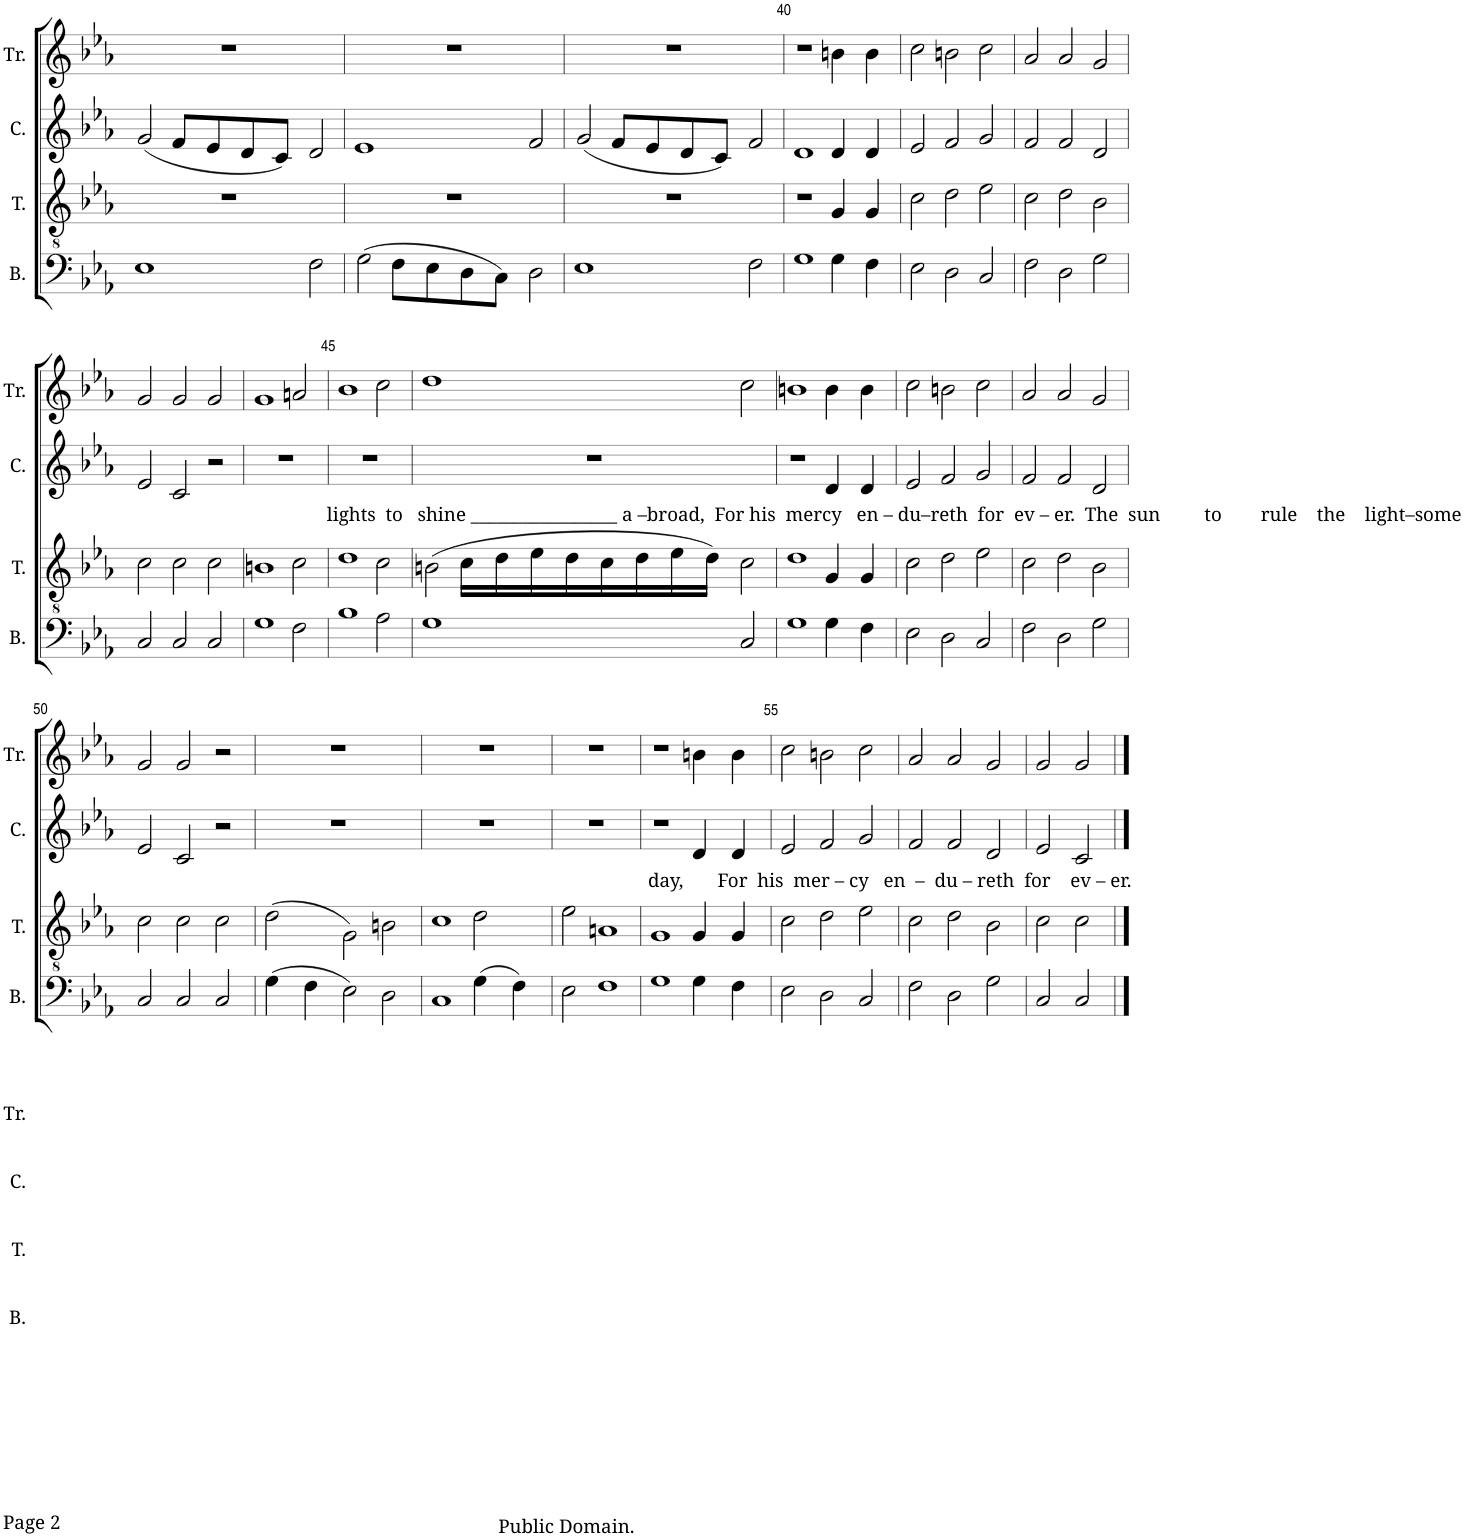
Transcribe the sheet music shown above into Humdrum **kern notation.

**kern	**kern	**kern	**kern
*part4	*part3	*part2	*part1
*staff4	*staff3	*staff2	*staff1
*I"B.	*I"T.	*I"C.	*I"Tr.
*I'B.	*I'T.	*I'C.	*I'Tr.
!!LO:PB:g=z
*clefF4	*clefGv2	*clefG2	*clefG2
*k[b-e-a-]	*k[b-e-a-]	*k[b-e-a-]	*k[b-e-a-]
*M3/2	*M3/2	*M3/2	*M3/2
=37	=37	=37	=37
1E-	1.r	(2g/	1.r
.	.	8f/L	.
.	.	8e-/	.
.	.	8d/	.
.	.	8c/J)	.
2F\	.	2d/	.
=38	=38	=38	=38
(2G\	1.r	1e-	1.r
8F\L	.	.	.
8E-\	.	.	.
8D\	.	.	.
8C\J)	.	.	.
2D\	.	2f/	.
=39	=39	=39	=39
1E-	1.r	(2g/	1.r
.	.	8f/L	.
.	.	8e-/	.
.	.	8d/	.
.	.	8c/J)	.
2F\	.	2f/	.
=40	=40	=40	=40
1G	1r	1d	1r
4G\	4G/	4d/	4bn\
4F\	4G/	4d/	4b\
=41	=41	=41	=41
2E-\	2c\	2e-/	2cc\
2D\	2d\	2f/	2bn\
2C/	2e-\	2g/	2cc\
=42	=42	=42	=42
2F\	2c\	2f/	2a-/
2D\	2d\	2f/	2a-/
2G\	2B-\	2d/	2g/
!!LO:LB:g=z
=43	=43	=43	=43
2C/	2c\	2e-/	2g/
2C/	2c\	2c/	2g/
2C/	2c\	2r	2g/
=44	=44	=44	=44
1G	1Bn	1.r	1g
2F\	2c\	.	2an/
=45	=45	=45	=45
!	!	!LO:TX:b:t=lights  to   shine _________________ a –broad,  For his  mercy   en – du–reth  for  ev – er.  The  sun         to        rule    the    light–some	!
1B-	1d	1.r	1b-
2A-\	2c\	.	2cc\
=46	=46	=46	=46
1G	(2Bn\	1.r	1dd
.	16c\LL	.	.
.	16d\	.	.
.	16e-\	.	.
.	16d\	.	.
.	16c\	.	.
.	16d\	.	.
.	16e-\	.	.
.	16d\JJ)	.	.
2C/	2c\	.	2cc\
=47	=47	=47	=47
1G	1d	1r	1bn
4G\	4G/	4d/	4b\
4F\	4G/	4d/	4b\
=48	=48	=48	=48
2E-\	2c\	2e-/	2cc\
2D\	2d\	2f/	2bn\
2C/	2e-\	2g/	2cc\
=49	=49	=49	=49
2F\	2c\	2f/	2a-/
2D\	2d\	2f/	2a-/
2G\	2B-\	2d/	2g/
!!LO:LB:g=z
=50	=50	=50	=50
2C/	2c\	2e-/	2g/
2C/	2c\	2c/	2g/
2C/	2c\	2r	2r
=51	=51	=51	=51
(4G\	(2d\	1.r	1.r
4F\	.	.	.
2E-\)	2G\)	.	.
2D\	2Bn\	.	.
=52	=52	=52	=52
1C	1c	1.r	1.r
(4G\	2d\	.	.
4F\)	.	.	.
=53	=53	=53	=53
2E-\	2e-\	1.r	1.r
1F	1An	.	.
=54	=54	=54	=54
!	!	!LO:TX:b:t=day,       For  his  mer – cy   en  –  du – reth  for    ev – er.	!
1G	1G	1r	1r
4G\	4G/	4d/	4bn\
4F\	4G/	4d/	4b\
=55	=55	=55	=55
2E-\	2c\	2e-/	2cc\
2D\	2d\	2f/	2bn\
2C/	2e-\	2g/	2cc\
=56	=56	=56	=56
2F\	2c\	2f/	2a-/
2D\	2d\	2f/	2a-/
2G\	2B-\	2d/	2g/
=57	=57	=57	=57
2C/	2c\	2e-/	2g/
2C/	2c\	2c/	2g/
==	==	==	==
*-	*-	*-	*-
